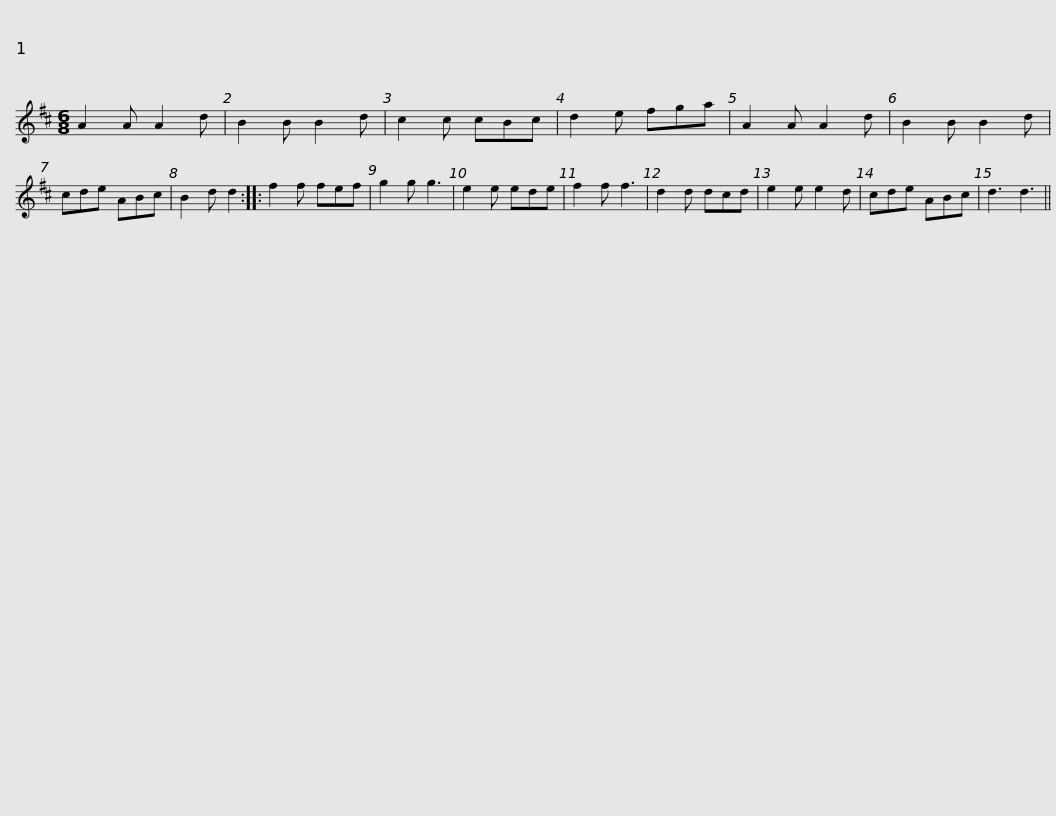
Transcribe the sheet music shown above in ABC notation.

X:1
L:1/8
M:6/8
I:linebreak $
K:D
V:1 treble
V:1
 A2 A A2 d | B2 B B2 d | c2 c cBc | d2 e fga | A2 A A2 d | %5
 B2 B B2 d | cde ABc | B2 d d2 :: f2 f fef |$ g2 g g3 | %10
 e2 e ede | f2 f f3 | d2 d dcd | e2 e e2 d | cde ABc | %15
 d3 d3 || %16
